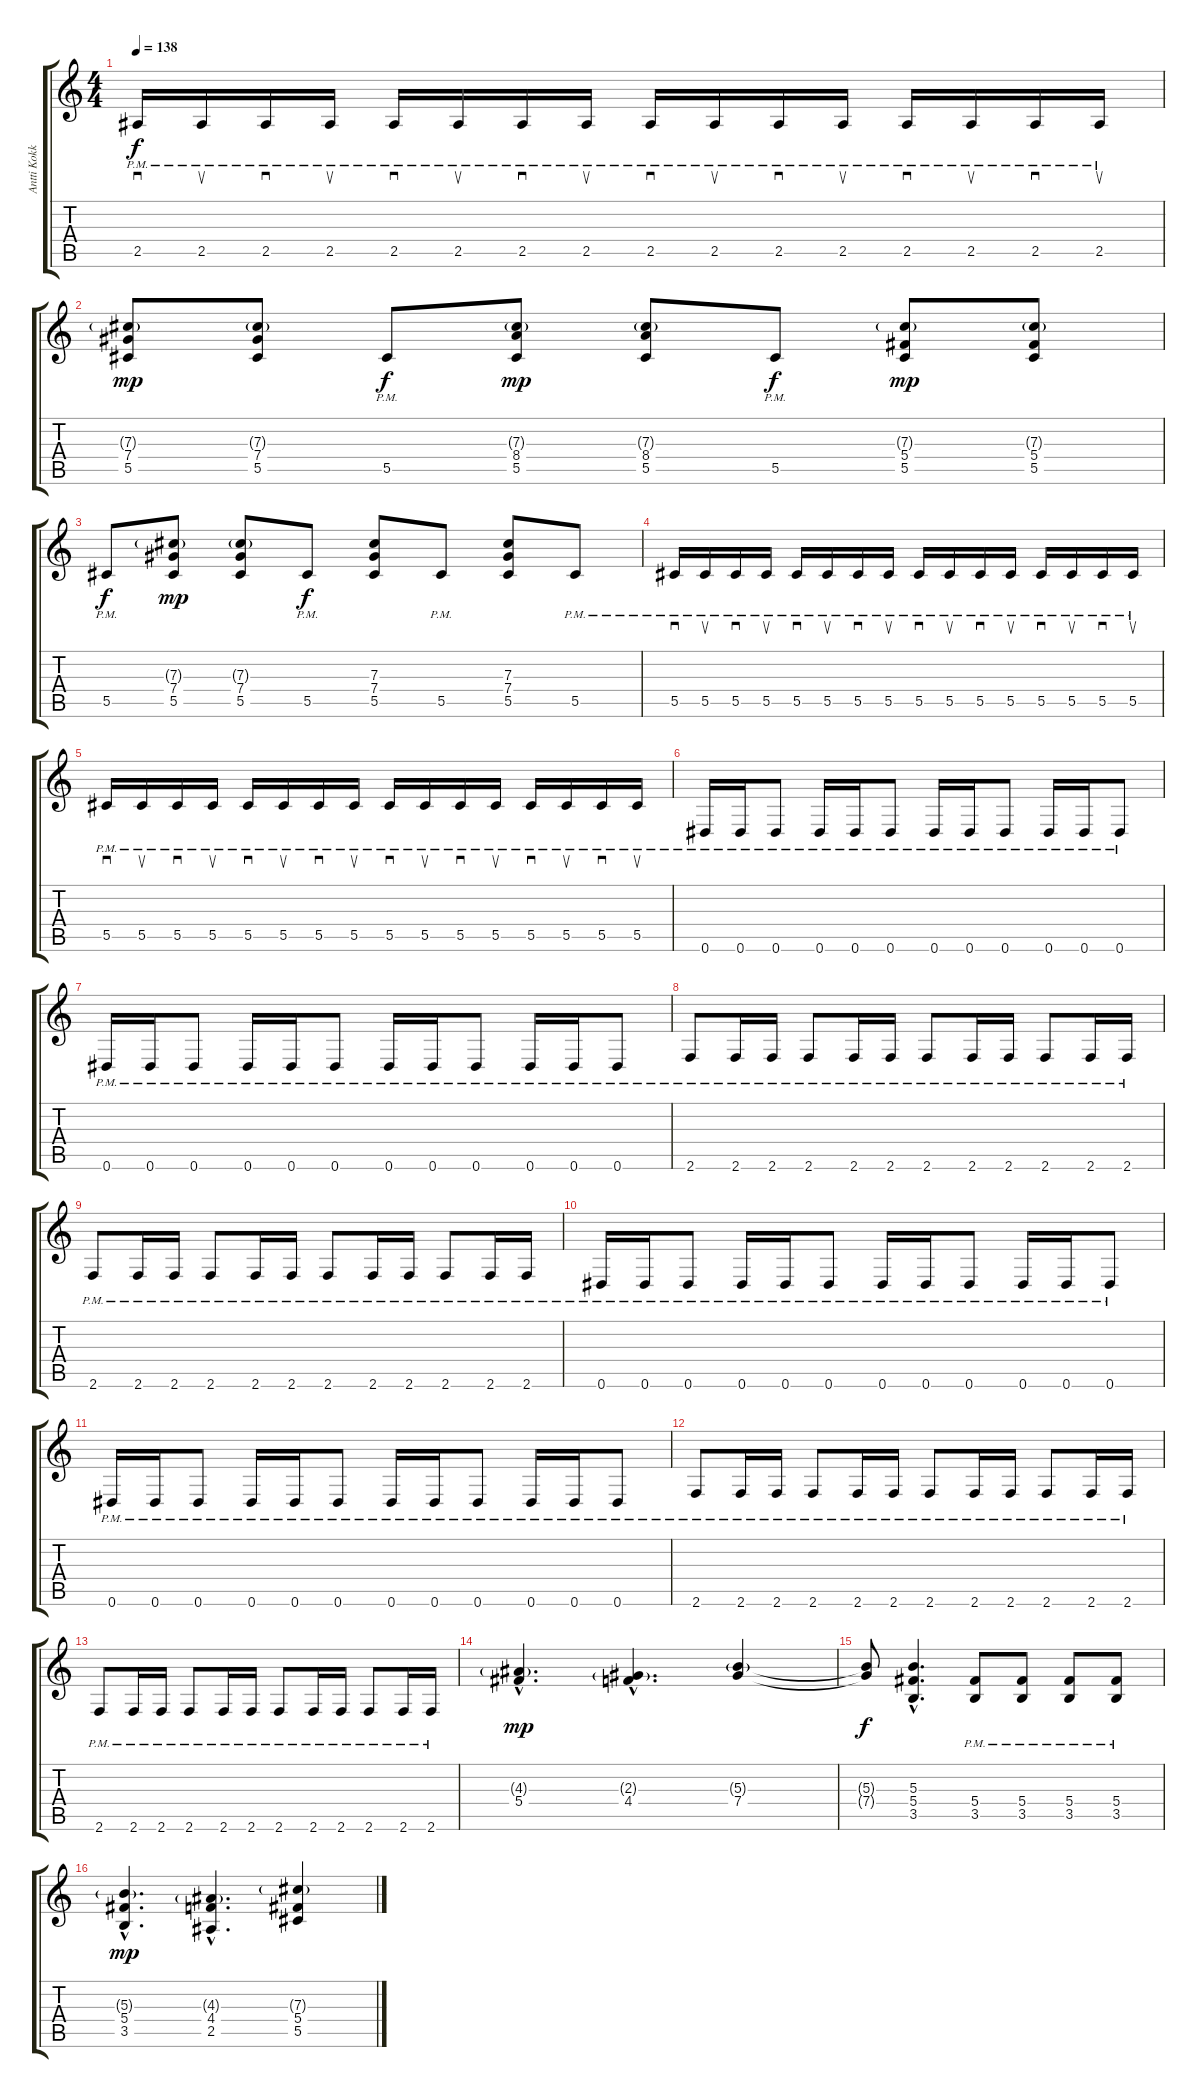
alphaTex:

\track ("Antti Kokko" "Antti Kokk") {instrument distortionguitar}
\staff {score tabs}
\tuning (Eb4 Bb3 Gb3 Db3 Ab2 Eb2) {hide}
\ts (4 4)
\tempo 138
\clef g2
\ks c
2.5{pm}.16{sd dy f} 2.5{pm}.16{su} 2.5{pm}.16{sd} 2.5{pm}.16{su} 2.5{pm}.16{sd} 2.5{pm}.16{su} 2.5{pm}.16{sd} 2.5{pm}.16{su} 2.5{pm}.16{sd} 2.5{pm}.16{su} 2.5{pm}.16{sd} 2.5{pm}.16{su} 2.5{pm}.16{sd} 2.5{pm}.16{su} 2.5{pm}.16{sd} 2.5{pm}.16{su} |
(7.3{g} 7.4 5.5).8{dy mp} (7.3{g} 7.4 5.5).8 5.5{pm}.8{dy f} (7.3{g} 8.4 5.5).8{dy mp} (7.3{g} 8.4 5.5).8 5.5{pm}.8{dy f} (7.3{g} 5.4 5.5).8{dy mp} (7.3{g} 5.4 5.5).8 |
5.5{pm}.8{dy f} (7.3{g} 7.4 5.5).8{dy mp} (7.3{g} 7.4 5.5).8 5.5{pm}.8{dy f} (7.3 7.4 5.5).8 5.5{pm}.8 (7.3 7.4 5.5).8 5.5{pm}.8 |
5.5{pm}.16{sd} 5.5{pm}.16{su} 5.5{pm}.16{sd} 5.5{pm}.16{su} 5.5{pm}.16{sd} 5.5{pm}.16{su} 5.5{pm}.16{sd} 5.5{pm}.16{su} 5.5{pm}.16{sd} 5.5{pm}.16{su} 5.5{pm}.16{sd} 5.5{pm}.16{su} 5.5{pm}.16{sd} 5.5{pm}.16{su} 5.5{pm}.16{sd} 5.5{pm}.16{su} |
5.5{pm}.16{sd} 5.5{pm}.16{su} 5.5{pm}.16{sd} 5.5{pm}.16{su} 5.5{pm}.16{sd} 5.5{pm}.16{su} 5.5{pm}.16{sd} 5.5{pm}.16{su} 5.5{pm}.16{sd} 5.5{pm}.16{su} 5.5{pm}.16{sd} 5.5{pm}.16{su} 5.5{pm}.16{sd} 5.5{pm}.16{su} 5.5{pm}.16{sd} 5.5{pm}.16{su} |
0.6{pm}.16 0.6{pm}.16 0.6{pm}.8 0.6{pm}.16 0.6{pm}.16 0.6{pm}.8 0.6{pm}.16 0.6{pm}.16 0.6{pm}.8 0.6{pm}.16 0.6{pm}.16 0.6{pm}.8 |
0.6{pm}.16 0.6{pm}.16 0.6{pm}.8 0.6{pm}.16 0.6{pm}.16 0.6{pm}.8 0.6{pm}.16 0.6{pm}.16 0.6{pm}.8 0.6{pm}.16 0.6{pm}.16 0.6{pm}.8 |
2.6{pm}.8 2.6{pm}.16 2.6{pm}.16 2.6{pm}.8 2.6{pm}.16 2.6{pm}.16 2.6{pm}.8 2.6{pm}.16 2.6{pm}.16 2.6{pm}.8 2.6{pm}.16 2.6{pm}.16 |
2.6{pm}.8 2.6{pm}.16 2.6{pm}.16 2.6{pm}.8 2.6{pm}.16 2.6{pm}.16 2.6{pm}.8 2.6{pm}.16 2.6{pm}.16 2.6{pm}.8 2.6{pm}.16 2.6{pm}.16 |
0.6{pm}.16 0.6{pm}.16 0.6{pm}.8 0.6{pm}.16 0.6{pm}.16 0.6{pm}.8 0.6{pm}.16 0.6{pm}.16 0.6{pm}.8 0.6{pm}.16 0.6{pm}.16 0.6{pm}.8 |
0.6{pm}.16 0.6{pm}.16 0.6{pm}.8 0.6{pm}.16 0.6{pm}.16 0.6{pm}.8 0.6{pm}.16 0.6{pm}.16 0.6{pm}.8 0.6{pm}.16 0.6{pm}.16 0.6{pm}.8 |
2.6{pm}.8 2.6{pm}.16 2.6{pm}.16 2.6{pm}.8 2.6{pm}.16 2.6{pm}.16 2.6{pm}.8 2.6{pm}.16 2.6{pm}.16 2.6{pm}.8 2.6{pm}.16 2.6{pm}.16 |
2.6{pm}.8 2.6{pm}.16 2.6{pm}.16 2.6{pm}.8 2.6{pm}.16 2.6{pm}.16 2.6{pm}.8 2.6{pm}.16 2.6{pm}.16 2.6{pm}.8 2.6{pm}.16 2.6{pm}.16 |
(4.3{g hac} 5.4{hac}).4{d dy mp} (2.3{g hac} 4.4{hac}).4{d} (5.3{g} 7.4).4 |
(5.3{t} 7.4{t}).8{dy f} (5.3{hac} 5.4{hac} 3.5{hac}).4{d} (5.4{pm} 3.5{pm}).8 (5.4{pm} 3.5{pm}).8 (5.4{pm} 3.5{pm}).8 (5.4{pm} 3.5{pm}).8 |
(5.3{g hac} 5.4{hac} 3.5{hac}).4{d dy mp} (4.3{g hac} 4.4{hac} 2.5{hac}).4{d} (7.3{g} 5.4 5.5).4
